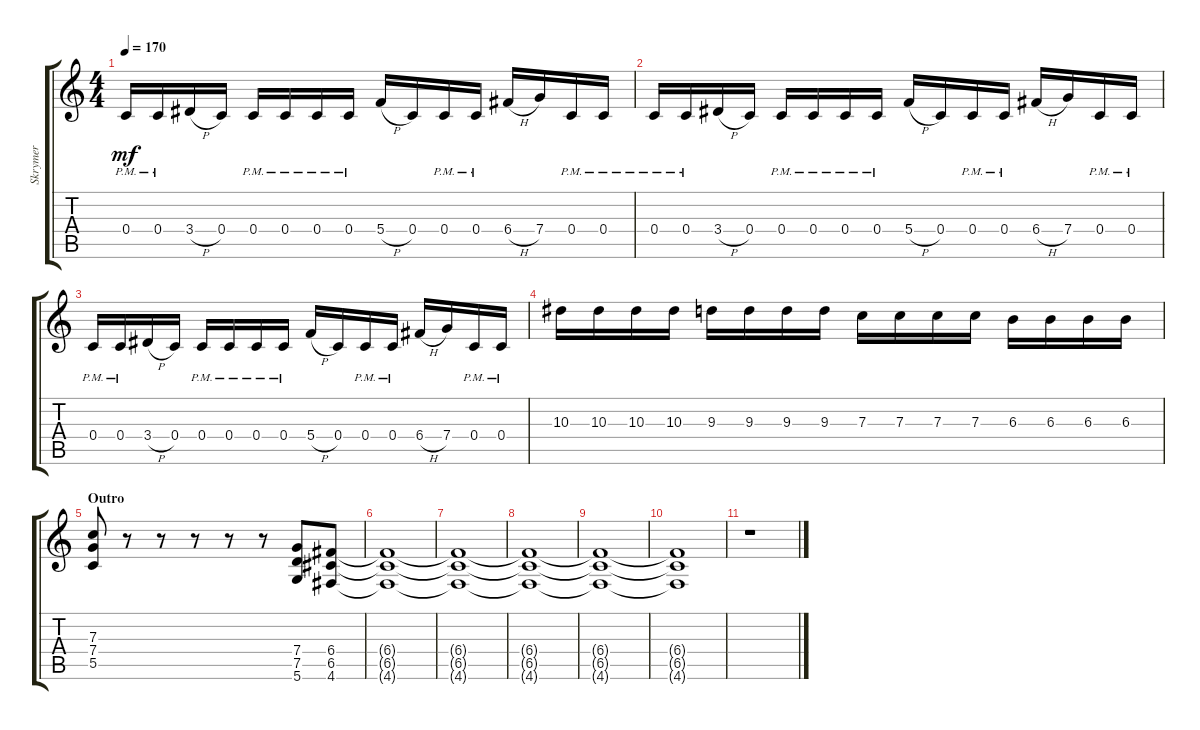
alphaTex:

\track ("Skrymer" "Skrymer") {instrument overdrivenguitar}
\staff {score tabs}
\tuning (D4 A3 F3 C3 G2 D2) {hide}
\ts (4 4)
\tempo 170
\clef g2
\ks c
0.4{pm}.16{dy mf} 0.4{pm}.16 3.4{h}.16 0.4.16 0.4{pm}.16 0.4{pm}.16 0.4{pm}.16 0.4{pm}.16 5.4{h}.16 0.4.16 0.4{pm}.16 0.4{pm}.16 6.4{h}.16 7.4.16 0.4{pm}.16 0.4{pm}.16 |
0.4{pm}.16 0.4{pm}.16 3.4{h}.16 0.4.16 0.4{pm}.16 0.4{pm}.16 0.4{pm}.16 0.4{pm}.16 5.4{h}.16 0.4.16 0.4{pm}.16 0.4{pm}.16 6.4{h}.16 7.4.16 0.4{pm}.16 0.4{pm}.16 |
0.4{pm}.16 0.4{pm}.16 3.4{h}.16 0.4.16 0.4{pm}.16 0.4{pm}.16 0.4{pm}.16 0.4{pm}.16 5.4{h}.16 0.4.16 0.4{pm}.16 0.4{pm}.16 6.4{h}.16 7.4.16 0.4{pm}.16 0.4{pm}.16 |
10.3.16 10.3.16 10.3.16 10.3.16 9.3.16 9.3.16 9.3.16 9.3.16 7.3.16 7.3.16 7.3.16 7.3.16 6.3.16 6.3.16 6.3.16 6.3.16 |
\section ("" "Outro")
(7.3 7.4 5.5).8 r.8 r.8 r.8 r.8 r.8 (7.4 7.5 5.6).8 (6.4 6.5 4.6).8 |
(6.4{t} 6.5{t} 4.6{t}).1 |
(6.4{t} 6.5{t} 4.6{t}).1 |
(6.4{t} 6.5{t} 4.6{t}).1 |
(6.4{t} 6.5{t} 4.6{t}).1 |
(6.4{t} 6.5{t} 4.6{t}).1 |
r.1
